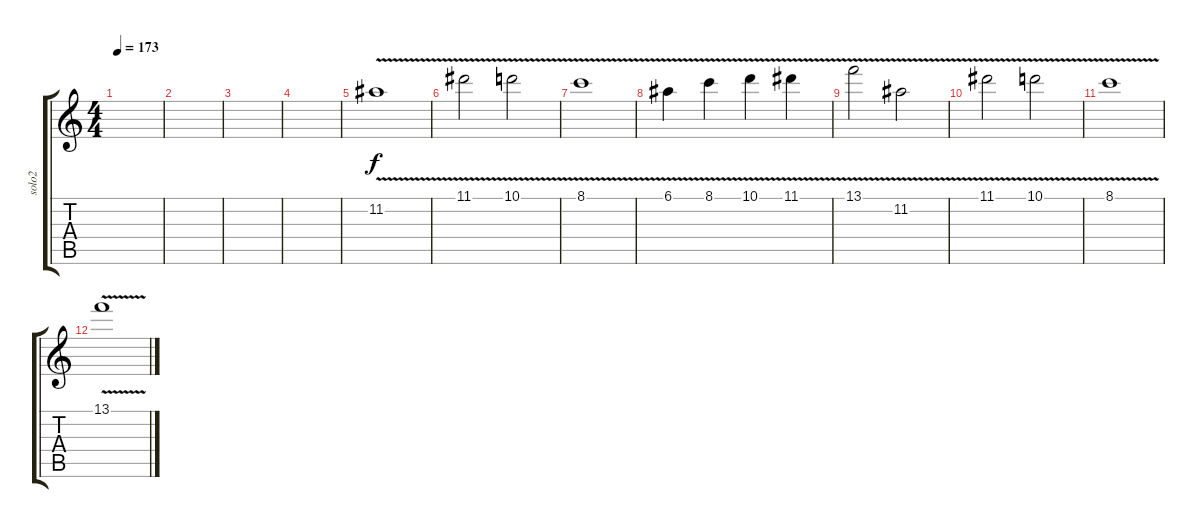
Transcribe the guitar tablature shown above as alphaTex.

\track ("solo2" "solo2") {instrument distortionguitar}
\staff {score tabs}
\tuning (E4 B3 G3 D3 A2 E2) {hide}
\ts (4 4)
\tempo 173
\clef g2
\ks c
|
|
|
|
11.2{v}.1 |
11.1{v}.2 10.1{v}.2 |
8.1{v}.1 |
6.1{v}.4 8.1{v}.4 10.1{v}.4 11.1{v}.4 |
13.1{v}.2 11.2{v}.2 |
11.1{v}.2 10.1{v}.2 |
8.1{v}.1 |
13.1{v}.1
